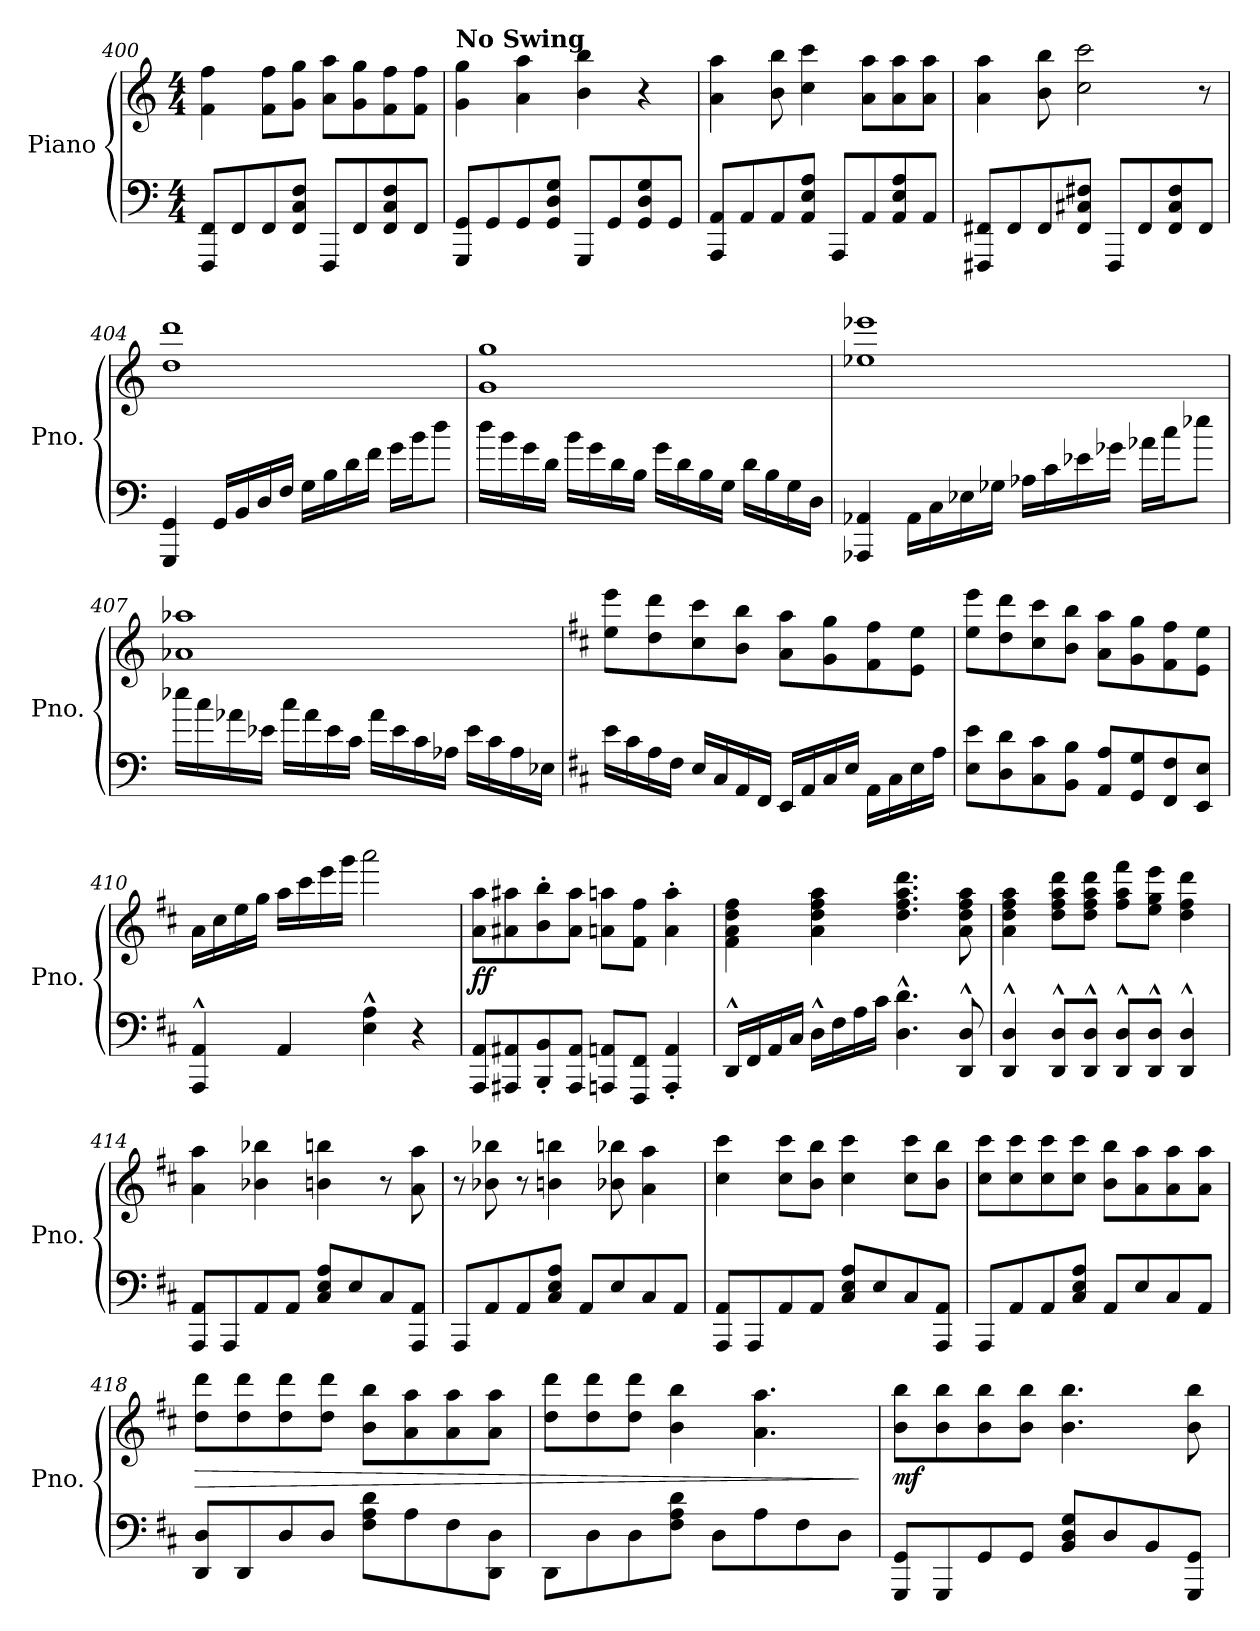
**kern	**kern	**dynam
*part1	*part1	*part1
*staff2	*staff1	*staff1/2
*I"Piano	*	*
*I'Pno.	*	*
*clefF4	*clefG2	*
*k[]	*k[]	*
*M4/4	*M4/4	*
=400	=400	=400
8FFF/ 8FF/L	4f\ 4ff\	.
8FF/	.	.
8FF/	8f\ 8ff\L	.
8FF/ 8C/ 8F/J	8g\ 8gg\J	.
8FFF/L	8a\ 8aa\L	.
8FF/	8g\ 8gg\	.
8FF/ 8C/ 8F/	8f\ 8ff\	.
8FF/J	8f\ 8ff\J	.
!!LO:LB:g=z
=401	=401	=401
!	!LO:TX:a:B:t=No Swing	!
8GGG/ 8GG/L	4g\ 4gg\	.
8GG/	.	.
8GG/	4a\ 4aa\	.
8GG/ 8D/ 8G/J	.	.
8GGG/L	4b\ 4bb\	.
8GG/	.	.
8GG/ 8D/ 8G/	4r	.
8GG/J	.	.
=402	=402	=402
8AAA/ 8AA/L	4a\ 4aa\	.
8AA/	.	.
8AA/	8b\ 8bb\	.
8AA/ 8E/ 8A/J	4cc\ 4ccc\	.
8AAA/L	.	.
8AA/	8a\ 8aa\L	.
8AA/ 8E/ 8A/	8a\ 8aa\	.
8AA/J	8a\ 8aa\J	.
=403	=403	=403
8FFF#X/ 8FF#X/L	4a\ 4aa\	.
8FF#/	.	.
8FF#/	8b\ 8bb\	.
8FF#/ 8C#X/ 8F#X/J	2cc\ 2ccc\	.
8FFF#/L	.	.
8FF#/	.	.
8FF#/ 8C#/ 8F#/	.	.
8FF#/J	8r	.
=404	=404	=404
4GGG/ 4GG/	1dd 1ddd	.
16GG/LL	.	.
16BB/	.	.
16D/	.	.
16F/JJ	.	.
16G\LL	.	.
16B\	.	.
16d\	.	.
16f\JJ	.	.
16g\LL	.	.
16b\J	.	.
8dd\J	.	.
!!LO:LB:g=z
=405	=405	=405
16dd\LL	1g 1gg	.
16b\	.	.
16g\	.	.
16d\JJ	.	.
16b\LL	.	.
16g\	.	.
16d\	.	.
16B\JJ	.	.
16g\LL	.	.
16d\	.	.
16B\	.	.
16G\JJ	.	.
16d\LL	.	.
16B\	.	.
16G\	.	.
16D\JJ	.	.
=406	=406	=406
4AAA-X/ 4AA-X/	1ee-X 1eee-X	.
16AA-\LL	.	.
16C\	.	.
16E-X\	.	.
16G-X\JJ	.	.
16A-X\LL	.	.
16c\	.	.
16e-X\	.	.
16g-X\JJ	.	.
16a-X\LL	.	.
16cc\J	.	.
8ee-X\J	.	.
!!LO:PB:g=z
=407	=407	=407
16ee-X\LL	1a-X 1aa-X	.
16cc\	.	.
16a-X\	.	.
16e-X\JJ	.	.
16cc\LL	.	.
16a-\	.	.
16e-\	.	.
16c\JJ	.	.
16a-\LL	.	.
16e-\	.	.
16c\	.	.
16A-X\JJ	.	.
16e-\LL	.	.
16c\	.	.
16A-\	.	.
16E-X\JJ	.	.
=408	=408	=408
*k[f#c#]	*k[f#c#]	*
16e\LL	8ee\ 8eee\L	.
16c#\	.	.
16A\	8dd\ 8ddd\	.
16F#\JJ	.	.
16E/LL	8cc#\ 8ccc#\	.
16C#/	.	.
16AA/	8b\ 8bb\J	.
16FF#/JJ	.	.
16EE/LL	8a\ 8aa\L	.
16AA/	.	.
16C#/	8g\ 8gg\	.
16E/JJ	.	.
16AA\LL	8f#\ 8ff#\	.
16C#\	.	.
16E\	8e\ 8ee\J	.
16A\JJ	.	.
!!LO:LB:g=z
=409	=409	=409
8E\ 8e\L	8ee\ 8eee\L	.
8D\ 8d\	8dd\ 8ddd\	.
8C#\ 8c#\	8cc#\ 8ccc#\	.
8BB\ 8B\J	8b\ 8bb\J	.
8AA/ 8A/L	8a\ 8aa\L	.
8GG/ 8G/	8g\ 8gg\	.
8FF#/ 8F#/	8f#\ 8ff#\	.
8EE/ 8E/J	8e\ 8ee\J	.
=410	=410	=410
4AAA/^^ 4AA/^^	16a\LL	.
.	16cc#\	.
.	16ee\	.
.	16gg\JJ	.
4AA/	16aa\LL	.
.	16ccc#\	.
.	16eee\	.
.	16ggg\JJ	.
4E\^^ 4A\^^	2aaa\	.
4r	.	.
=411	=411	=411
!	!	!LO:DY:b
8AAA/ 8AA/L	8a\ 8aa\L	ff
8AAA#X/ 8AA#X/	8a#X\ 8aa#X\	.
8BBB/' 8BB/'	8b\' 8bb\'	.
8AAA#/ 8AA#/J	8a#\ 8aa#\J	.
8AAAn/ 8AAn/L	8an\ 8aan\L	.
8FFF#/ 8FF#/J	8f#\ 8ff#\J	.
4AAA/' 4AA/'	4a\' 4aa\'	.
=412	=412	=412
16DD^^/LL	4f#\ 4a\ 4dd\ 4ff#\	.
16FF#/	.	.
16AA/	.	.
16C#/JJ	.	.
16D^^\LL	4a\ 4dd\ 4ff#\ 4aa\	.
16F#\	.	.
16A\	.	.
16c#\JJ	.	.
4.D\^^ 4.d\^^	4.dd\ 4.ff#\ 4.aa\ 4.ddd\	.
8DD/^^ 8D/^^	8a\ 8dd\ 8ff#\ 8aa\	.
!!LO:LB:g=z
=413	=413	=413
4DD/^^ 4D/^^	4a\ 4dd\ 4ff#\ 4aa\	.
8DD/^^ 8D/^^L	8dd\ 8ff#\ 8aa\ 8ddd\L	.
8DD/^^ 8D/^^J	8dd\ 8ff#\ 8aa\ 8ddd\J	.
8DD/^^ 8D/^^L	8ff#\ 8aa\ 8fff#\L	.
8DD/^^ 8D/^^J	8ee\ 8gg\ 8eee\J	.
4DD/^^ 4D/^^	4dd\ 4ff#\ 4ddd\	.
=414	=414	=414
8AAA/ 8AA/L	4a\ 4aa\	.
8AAA/	.	.
8AA/	4b-X\ 4bb-X\	.
8AA/J	.	.
8C#/ 8E/ 8A/L	4bn\ 4bbn\	.
8E/	.	.
8C#/	8r	.
8AAA/ 8AA/J	8a\ 8aa\	.
=415	=415	=415
8AAA/L	8r	.
8AA/	8b-X\ 8bb-X\	.
8AA/	8r	.
8C#/ 8E/ 8A/J	4bn\ 4bbn\	.
8AA/L	.	.
8E/	8b-X\ 8bb-X\	.
8C#/	4a\ 4aa\	.
8AA/J	.	.
=416	=416	=416
8AAA/ 8AA/L	4cc#\ 4ccc#\	.
8AAA/	.	.
8AA/	8cc#\ 8ccc#\L	.
8AA/J	8b\ 8bb\J	.
8C#/ 8E/ 8A/L	4cc#\ 4ccc#\	.
8E/	.	.
8C#/	8cc#\ 8ccc#\L	.
8AAA/ 8AA/J	8b\ 8bb\J	.
!!LO:LB:g=z
=417	=417	=417
8AAA/L	8cc#\ 8ccc#\L	.
8AA/	8cc#\ 8ccc#\	.
8AA/	8cc#\ 8ccc#\	.
8C#/ 8E/ 8A/J	8cc#\ 8ccc#\J	.
8AA/L	8b\ 8bb\L	.
8E/	8a\ 8aa\	.
8C#/	8a\ 8aa\	.
8AA/J	8a\ 8aa\J	.
=418	=418	=418
!	!	!LO:HP:b
8DD/ 8D/L	8dd\ 8ddd\L	>
8DD/	8dd\ 8ddd\	.
8D/	8dd\ 8ddd\	.
8D/J	8dd\ 8ddd\J	.
8F#\ 8A\ 8d\L	8b\ 8bb\L	.
8A\	8a\ 8aa\	.
8F#\	8a\ 8aa\	.
8DD\ 8D\J	8a\ 8aa\J	.
=419	=419	=419
8DD\L	8dd\ 8ddd\L	.
8D\	8dd\ 8ddd\	.
8D\	8dd\ 8ddd\J	.
8F#\ 8A\ 8d\J	4b\ 4bb\	.
8D\L	.	.
8A\	4.a\ 4.aa\	.
8F#\	.	.
8D\J	.	.
.	.	]
=420	=420	=420
!	!	!LO:DY:b
8GGG/ 8GG/L	8b\ 8bb\L	mf
8GGG/	8b\ 8bb\	.
8GG/	8b\ 8bb\	.
8GG/J	8b\ 8bb\J	.
8BB/ 8D/ 8G/L	4.b\ 4.bb\	.
8D/	.	.
8BB/	.	.
8GGG/ 8GG/J	8b\ 8bb\	.
=	=	=
*-	*-	*-
